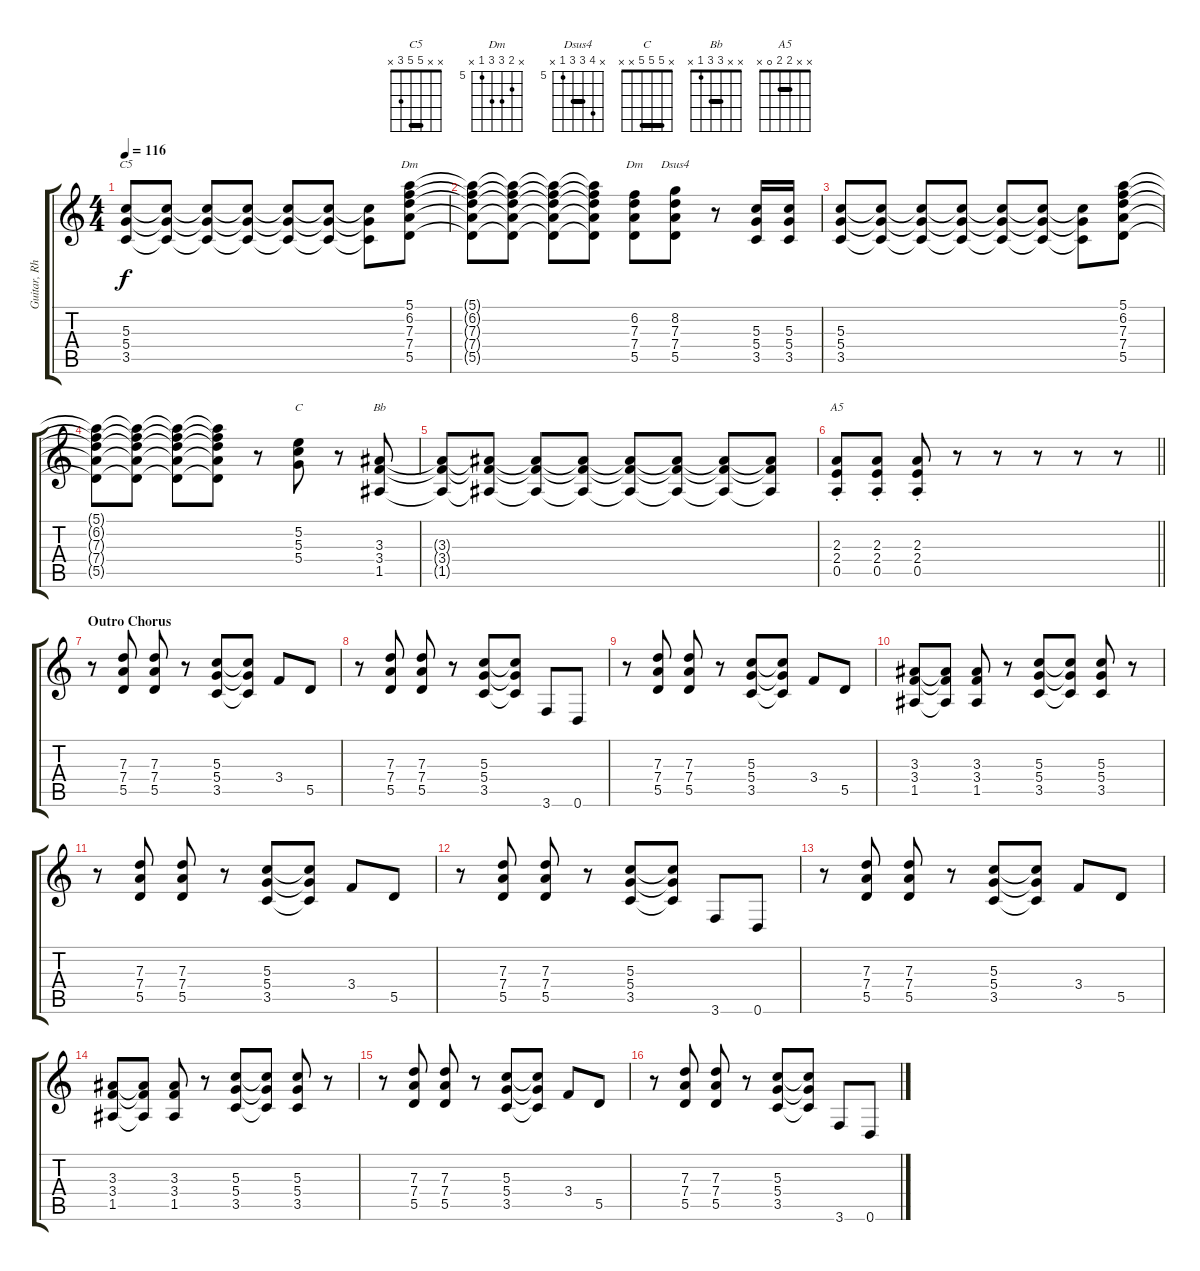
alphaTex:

\track ("Guitar, Rhythm (Drop-D)" "Guitar, Rh") {instrument overdrivenguitar}
\staff {score tabs}
\tuning (E4 B3 G3 D3 A2 D2) {hide}
\chord ("C5" x x 5 5 3 x) {barre 5}
\chord ("Dm" 5 6 7 7 5 x) {firstfret 5 barre 5}
\chord ("Dm" x 6 7 7 5 x) {firstfret 5}
\chord ("Dsus4" x 8 7 7 5 x) {firstfret 5 barre 7}
\chord ("C" x 5 5 5 x x) {barre 5}
\chord ("Bb" x x 3 3 1 x) {barre 3}
\chord ("A5" x x 2 2 0 x) {barre 2}
\ts (4 4)
\tempo 116
\clef g2
\ks c
(5.3 5.4 3.5).8{ch "C5" dy f} (5.3{t} 5.4{t} 3.5{t}).8 (5.3{t} 5.4{t} 3.5{t}).8 (5.3{t} 5.4{t} 3.5{t}).8 (5.3{t} 5.4{t} 3.5{t}).8 (5.3{t} 5.4{t} 3.5{t}).8 (5.3{t} 5.4{t} 3.5{t}).8 (5.1 6.2 7.3 7.4 5.5).8{ch "Dm"} |
(5.1{t} 6.2{t} 7.3{t} 7.4{t} 5.5{t}).8 (5.1{t} 6.2{t} 7.3{t} 7.4{t} 5.5{t}).8 (5.1{t} 6.2{t} 7.3{t} 7.4{t} 5.5{t}).8 (5.1{t} 6.2{t} 7.3{t} 7.4{t} 5.5{t}).8 (6.2 7.3 7.4 5.5).8{ch "Dm"} (8.2 7.3 7.4 5.5).8{ch "Dsus4"} r.8 (5.3 5.4 3.5).16 (5.3 5.4 3.5).16 |
(5.3 5.4 3.5).8 (5.3{t} 5.4{t} 3.5{t}).8 (5.3{t} 5.4{t} 3.5{t}).8 (5.3{t} 5.4{t} 3.5{t}).8 (5.3{t} 5.4{t} 3.5{t}).8 (5.3{t} 5.4{t} 3.5{t}).8 (5.3{t} 5.4{t} 3.5{t}).8 (5.1 6.2 7.3 7.4 5.5).8 |
(5.1{t} 6.2{t} 7.3{t} 7.4{t} 5.5{t}).8 (5.1{t} 6.2{t} 7.3{t} 7.4{t} 5.5{t}).8 (5.1{t} 6.2{t} 7.3{t} 7.4{t} 5.5{t}).8 (5.1{t} 6.2{t} 7.3{t} 7.4{t} 5.5{t}).8 r.8 (5.2 5.3 5.4).8{ch "C"} r.8 (3.3 3.4 1.5).8{ch "Bb"} |
(3.3{t} 3.4{t} 1.5{t}).8 (3.3{t} 3.4{t} 1.5{t}).8 (3.3{t} 3.4{t} 1.5{t}).8 (3.3{t} 3.4{t} 1.5{t}).8 (3.3{t} 3.4{t} 1.5{t}).8 (3.3{t} 3.4{t} 1.5{t}).8 (3.3{t} 3.4{t} 1.5{t}).8 (3.3{t} 3.4{t} 1.5{t}).8 |
\barLineRight lightlight
(2.3{st} 2.4{st} 0.5{st}).8{ch "A5"} (2.3{st} 2.4{st} 0.5{st}).8 (2.3{st} 2.4{st} 0.5{st}).8 r.8 r.8 r.8 r.8 r.8 |
\section ("" "Outro Chorus")
r.8 (7.3 7.4 5.5).8 (7.3 7.4 5.5).8 r.8 (5.3 5.4 3.5).8 (5.3{t} 5.4{t} 3.5{t}).8 3.4.8 5.5.8 |
r.8 (7.3 7.4 5.5).8 (7.3 7.4 5.5).8 r.8 (5.3 5.4 3.5).8 (5.3{t} 5.4{t} 3.5{t}).8 3.6.8 0.6.8 |
r.8 (7.3 7.4 5.5).8 (7.3 7.4 5.5).8 r.8 (5.3 5.4 3.5).8 (5.3{t} 5.4{t} 3.5{t}).8 3.4.8 5.5.8 |
(3.3 3.4 1.5).8 (3.3{t} 3.4{t} 1.5{t}).8 (3.3 3.4 1.5).8 r.8 (5.3 5.4 3.5).8 (5.3{t} 5.4{t} 3.5{t}).8 (5.3 5.4 3.5).8 r.8 |
r.8 (7.3 7.4 5.5).8 (7.3 7.4 5.5).8 r.8 (5.3 5.4 3.5).8 (5.3{t} 5.4{t} 3.5{t}).8 3.4.8 5.5.8 |
r.8 (7.3 7.4 5.5).8 (7.3 7.4 5.5).8 r.8 (5.3 5.4 3.5).8 (5.3{t} 5.4{t} 3.5{t}).8 3.6.8 0.6.8 |
r.8 (7.3 7.4 5.5).8 (7.3 7.4 5.5).8 r.8 (5.3 5.4 3.5).8 (5.3{t} 5.4{t} 3.5{t}).8 3.4.8 5.5.8 |
(3.3 3.4 1.5).8 (3.3{t} 3.4{t} 1.5{t}).8 (3.3 3.4 1.5).8 r.8 (5.3 5.4 3.5).8 (5.3{t} 5.4{t} 3.5{t}).8 (5.3 5.4 3.5).8 r.8 |
r.8 (7.3 7.4 5.5).8 (7.3 7.4 5.5).8 r.8 (5.3 5.4 3.5).8 (5.3{t} 5.4{t} 3.5{t}).8 3.4.8 5.5.8 |
r.8 (7.3 7.4 5.5).8 (7.3 7.4 5.5).8 r.8 (5.3 5.4 3.5).8 (5.3{t} 5.4{t} 3.5{t}).8 3.6.8 0.6.8
